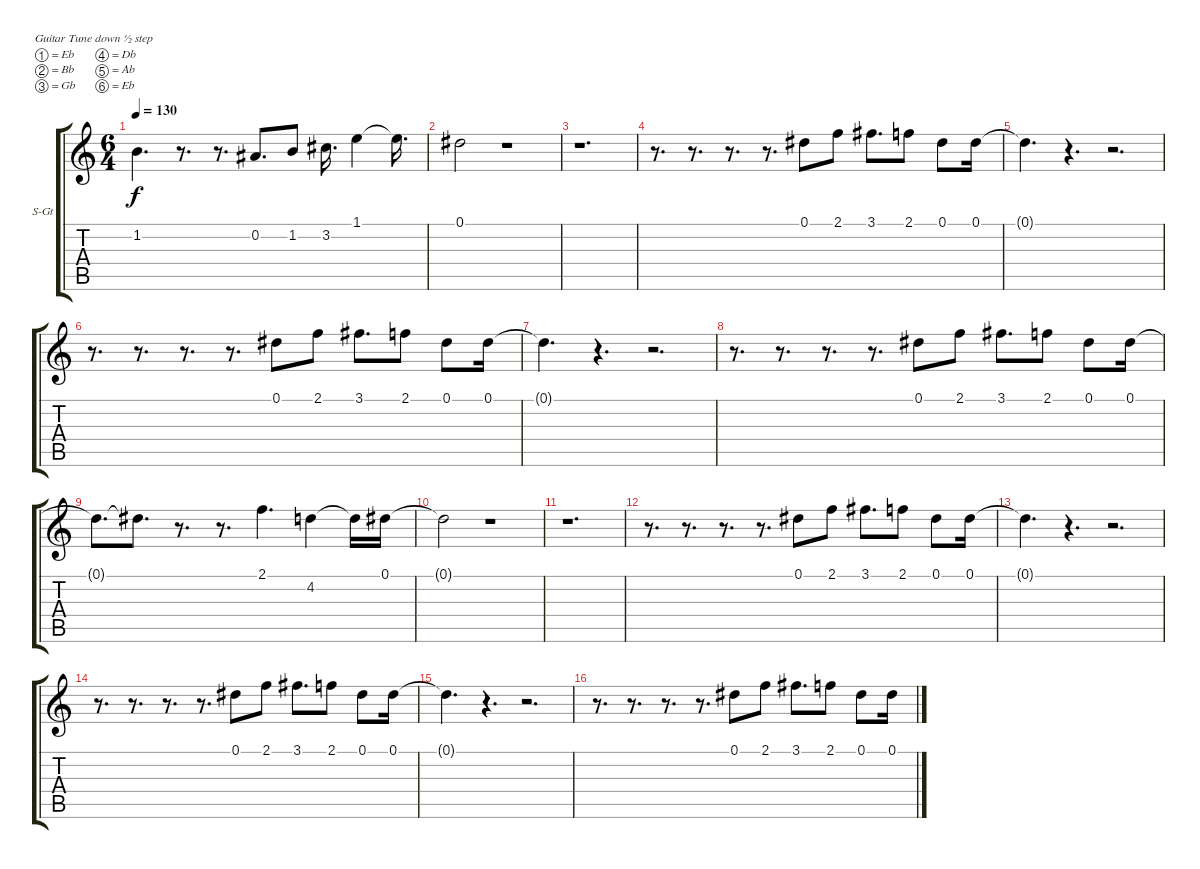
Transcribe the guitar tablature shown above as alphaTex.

\bracketExtendMode groupsimilarinstruments
\firstSystemTrackNameOrientation horizontal
\otherSystemsTrackNameOrientation horizontal
\track ("Piste 2" "S-Gt") {instrument flute}
\staff {score tabs}
\tuning (Eb4 Bb3 Gb3 Db3 Ab2 Eb2)
\displaytranspose 12
\ts (6 4)
\tempo 130
\clef g2
\ks c
1.2{t}.4{d dy f} r.8{d} r.8{d} 0.2.8{d} 1.2.8 3.2.16{d} 1.1.4 1.1{t}.16{d} |
0.1.2 r.1 |
r.1{d} |
r.8{d} r.8{d} r.8{d} r.8{d} 0.1.8 2.1.8 3.1.8{d} 2.1.8 0.1.8 0.1.16 |
0.1{t}.4{d} r.4{d} r.2{d} |
r.8{d} r.8{d} r.8{d} r.8{d} 0.1.8 2.1.8 3.1.8{d} 2.1.8 0.1.8 0.1.16 |
0.1{t}.4{d} r.4{d} r.2{d} |
r.8{d} r.8{d} r.8{d} r.8{d} 0.1.8 2.1.8 3.1.8{d} 2.1.8 0.1.8 0.1.16 |
0.1{t}.8{d} 0.1{t}.8{d} r.8{d} r.8{d} 2.1.4{d} 4.2.4 4.2{t}.16 0.1.16 |
0.1{t}.2 r.1 |
r.1{d} |
r.8{d} r.8{d} r.8{d} r.8{d} 0.1.8 2.1.8 3.1.8{d} 2.1.8 0.1.8 0.1.16 |
0.1{t}.4{d} r.4{d} r.2{d} |
r.8{d} r.8{d} r.8{d} r.8{d} 0.1.8 2.1.8 3.1.8{d} 2.1.8 0.1.8 0.1.16 |
0.1{t}.4{d} r.4{d} r.2{d} |
r.8{d} r.8{d} r.8{d} r.8{d} 0.1.8 2.1.8 3.1.8{d} 2.1.8 0.1.8 0.1.16
